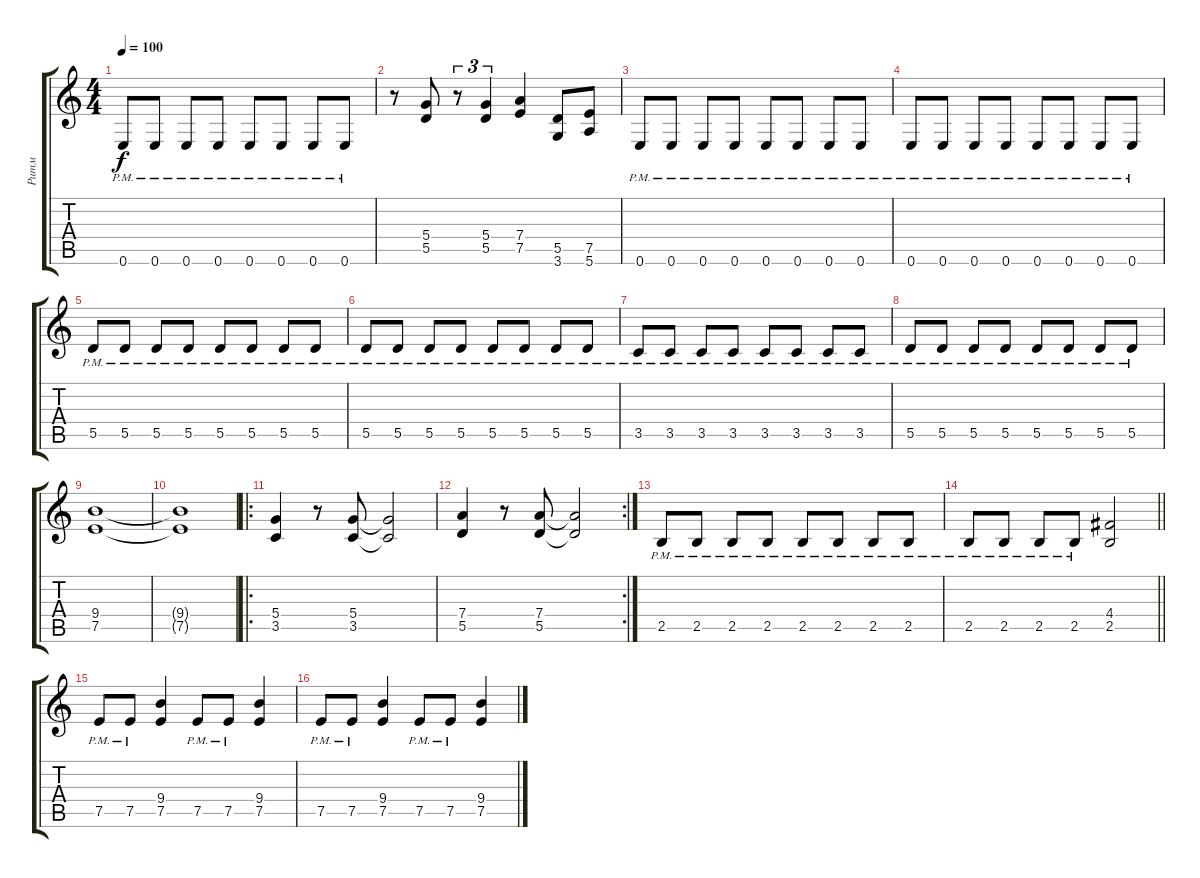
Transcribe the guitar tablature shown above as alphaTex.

\track ("Ритм" "Ритм") {instrument distortionguitar}
\staff {score tabs}
\tuning (E4 B3 G3 D3 A2 E2) {hide}
\ts (4 4)
\tempo 100
\clef g2
\ks c
0.6{pm}.8{dy f} 0.6{pm}.8 0.6{pm}.8 0.6{pm}.8 0.6{pm}.8 0.6{pm}.8 0.6{pm}.8 0.6{pm}.8 |
r.8 (5.4 5.5).8 r.8{tu (3 2)} (5.4 5.5).4{tu (3 2)} (7.4 7.5).4 (5.5 3.6).8 (7.5 5.6).8 |
0.6{pm}.8 0.6{pm}.8 0.6{pm}.8 0.6{pm}.8 0.6{pm}.8 0.6{pm}.8 0.6{pm}.8 0.6{pm}.8 |
0.6{pm}.8 0.6{pm}.8 0.6{pm}.8 0.6{pm}.8 0.6{pm}.8 0.6{pm}.8 0.6{pm}.8 0.6{pm}.8 |
5.5{pm}.8 5.5{pm}.8 5.5{pm}.8 5.5{pm}.8 5.5{pm}.8 5.5{pm}.8 5.5{pm}.8 5.5{pm}.8 |
5.5{pm}.8 5.5{pm}.8 5.5{pm}.8 5.5{pm}.8 5.5{pm}.8 5.5{pm}.8 5.5{pm}.8 5.5{pm}.8 |
3.5{pm}.8 3.5{pm}.8 3.5{pm}.8 3.5{pm}.8 3.5{pm}.8 3.5{pm}.8 3.5{pm}.8 3.5{pm}.8 |
5.5{pm}.8 5.5{pm}.8 5.5{pm}.8 5.5{pm}.8 5.5{pm}.8 5.5{pm}.8 5.5{pm}.8 5.5{pm}.8 |
(9.4 7.5).1{instrument distortionguitar} |
(9.4{t} 7.5{t}).1 |
\ro
(5.4 3.5).4{instrument distortionguitar} r.8 (5.4 3.5).8 (5.4{t} 3.5{t}).2 |
\rc 2
(7.4 5.5).4 r.8 (7.4 5.5).8 (7.4{t} 5.5{t}).2 |
2.5{pm}.8 2.5{pm}.8 2.5{pm}.8 2.5{pm}.8 2.5{pm}.8 2.5{pm}.8 2.5{pm}.8 2.5{pm}.8 |
\barLineRight lightlight
2.5{pm}.8 2.5{pm}.8 2.5{pm}.8 2.5{pm}.8 (4.4 2.5).2 |
7.5{pm}.8 7.5{pm}.8 (9.4 7.5).4 7.5{pm}.8 7.5{pm}.8 (9.4 7.5).4 |
7.5{pm}.8 7.5{pm}.8 (9.4 7.5).4 7.5{pm}.8 7.5{pm}.8 (9.4 7.5).4
